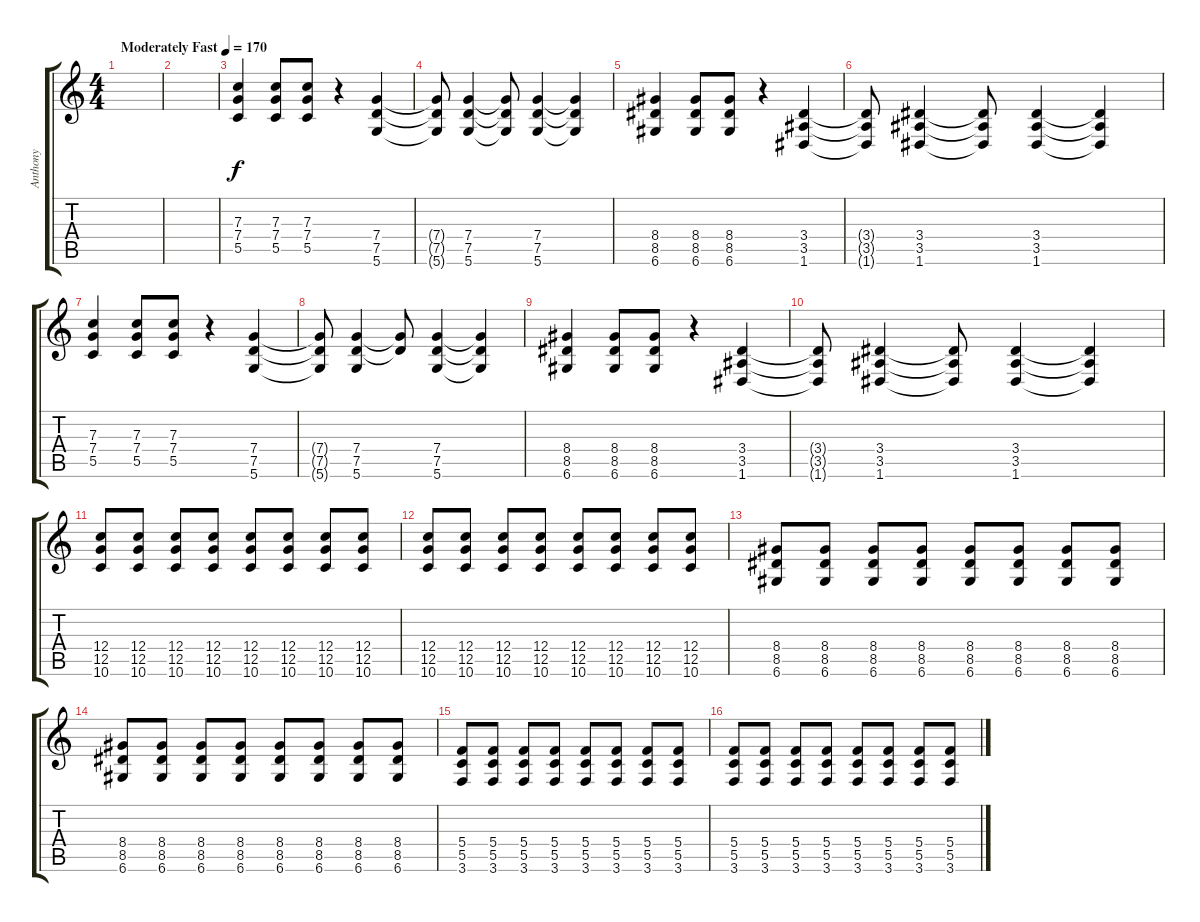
\track ("Anthony" "Anthony") {instrument distortionguitar}
\staff {score tabs}
\tuning (D4 A3 F3 C3 G2 D2) {hide}
\ts (4 4)
\tempo (170 "Moderately Fast")
\clef g2
\ks c
|
|
(7.3 7.4 5.5).4 (7.3 7.4 5.5).8 (7.3 7.4 5.5).8 r.4 (7.4 7.5 5.6).4 |
(7.4{t} 7.5{t} 5.6{t}).8 (7.4 7.5 5.6).4 (7.4{t} 7.5{t} 5.6{t}).8 (7.4 7.5 5.6).4 (7.4{t} 7.5{t} 5.6{t}).4 |
(8.4 8.5 6.6).4 (8.4 8.5 6.6).8 (8.4 8.5 6.6).8 r.4 (3.4 3.5 1.6).4 |
(3.4{t} 3.5{t} 1.6{t}).8 (3.4 3.5 1.6).4 (3.4{t} 3.5{t} 1.6{t}).8 (3.4 3.5 1.6).4 (3.4{t} 3.5{t} 1.6{t}).4 |
(7.3 7.4 5.5).4 (7.3 7.4 5.5).8 (7.3 7.4 5.5).8 r.4 (7.4 7.5 5.6).4 |
(7.4{t} 7.5{t} 5.6{t}).8 (7.4 7.5 5.6).4 (7.4{t} 7.5{t}).8 (7.4 7.5 5.6).4 (7.4{t} 7.5{t} 5.6{t}).4 |
(8.4 8.5 6.6).4 (8.4 8.5 6.6).8 (8.4 8.5 6.6).8 r.4 (3.4 3.5 1.6).4 |
(3.4{t} 3.5{t} 1.6{t}).8 (3.4 3.5 1.6).4 (3.4{t} 3.5{t} 1.6{t}).8 (3.4 3.5 1.6).4 (3.4{t} 3.5{t} 1.6{t}).4 |
(12.4 12.5 10.6).8 (12.4 12.5 10.6).8 (12.4 12.5 10.6).8 (12.4 12.5 10.6).8 (12.4 12.5 10.6).8 (12.4 12.5 10.6).8 (12.4 12.5 10.6).8 (12.4 12.5 10.6).8 |
(12.4 12.5 10.6).8 (12.4 12.5 10.6).8 (12.4 12.5 10.6).8 (12.4 12.5 10.6).8 (12.4 12.5 10.6).8 (12.4 12.5 10.6).8 (12.4 12.5 10.6).8 (12.4 12.5 10.6).8 |
(8.4 8.5 6.6).8 (8.4 8.5 6.6).8 (8.4 8.5 6.6).8 (8.4 8.5 6.6).8 (8.4 8.5 6.6).8 (8.4 8.5 6.6).8 (8.4 8.5 6.6).8 (8.4 8.5 6.6).8 |
(8.4 8.5 6.6).8 (8.4 8.5 6.6).8 (8.4 8.5 6.6).8 (8.4 8.5 6.6).8 (8.4 8.5 6.6).8 (8.4 8.5 6.6).8 (8.4 8.5 6.6).8 (8.4 8.5 6.6).8 |
(5.4 5.5 3.6).8 (5.4 5.5 3.6).8 (5.4 5.5 3.6).8 (5.4 5.5 3.6).8 (5.4 5.5 3.6).8 (5.4 5.5 3.6).8 (5.4 5.5 3.6).8 (5.4 5.5 3.6).8 |
(5.4 5.5 3.6).8 (5.4 5.5 3.6).8 (5.4 5.5 3.6).8 (5.4 5.5 3.6).8 (5.4 5.5 3.6).8 (5.4 5.5 3.6).8 (5.4 5.5 3.6).8 (5.4 5.5 3.6).8
